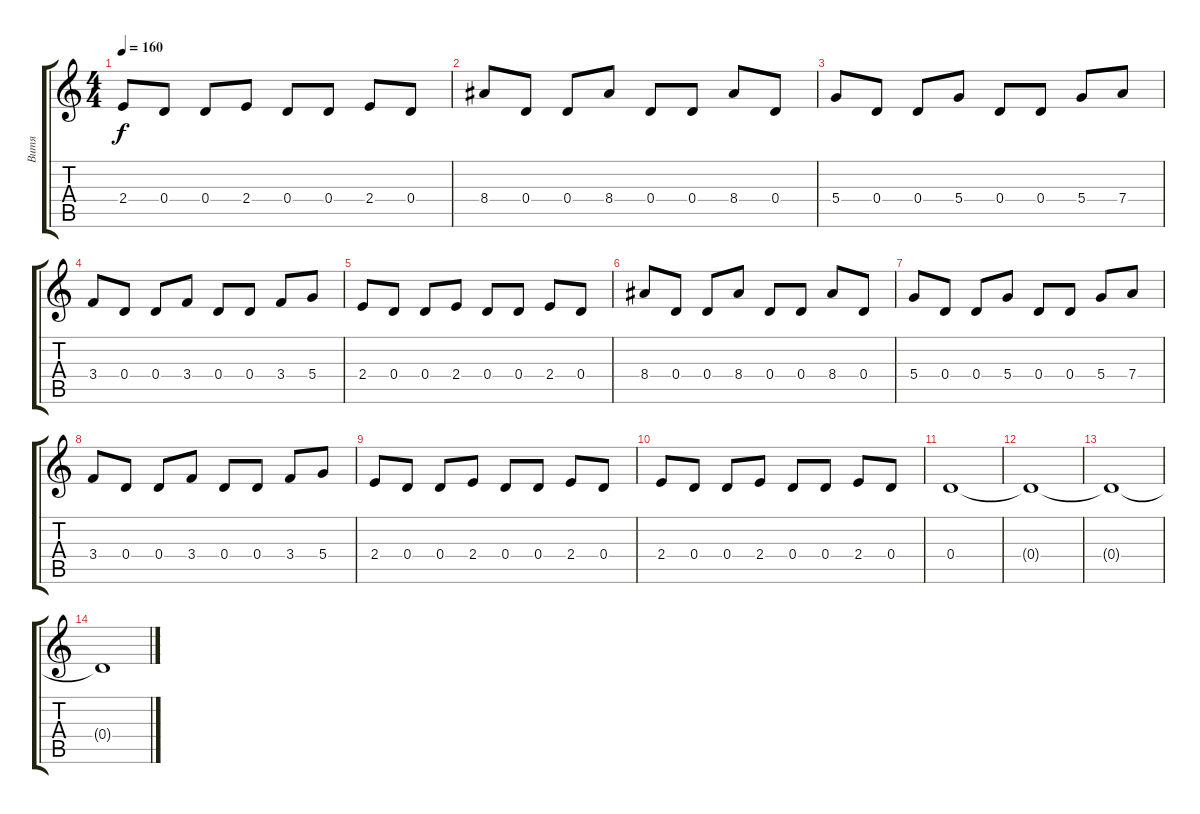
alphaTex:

\track ("Витя" "Витя") {instrument distortionguitar}
\staff {score tabs}
\tuning (E4 B3 G3 D3 A2 E2) {hide}
\ts (4 4)
\tempo 160
\clef g2
\ks c
2.4.8{dy f} 0.4.8 0.4.8 2.4.8 0.4.8 0.4.8 2.4.8 0.4.8 |
8.4.8 0.4.8 0.4.8 8.4.8 0.4.8 0.4.8 8.4.8 0.4.8 |
5.4.8 0.4.8 0.4.8 5.4.8 0.4.8 0.4.8 5.4.8 7.4.8 |
3.4.8 0.4.8 0.4.8 3.4.8 0.4.8 0.4.8 3.4.8 5.4.8 |
2.4.8 0.4.8 0.4.8 2.4.8 0.4.8 0.4.8 2.4.8 0.4.8 |
8.4.8 0.4.8 0.4.8 8.4.8 0.4.8 0.4.8 8.4.8 0.4.8 |
5.4.8 0.4.8 0.4.8 5.4.8 0.4.8 0.4.8 5.4.8 7.4.8 |
3.4.8 0.4.8 0.4.8 3.4.8 0.4.8 0.4.8 3.4.8 5.4.8 |
2.4.8 0.4.8 0.4.8 2.4.8 0.4.8 0.4.8 2.4.8 0.4.8 |
2.4.8 0.4.8 0.4.8 2.4.8 0.4.8 0.4.8 2.4.8 0.4.8 |
0.4.1 |
0.4{t}.1 |
0.4{t}.1 |
0.4{t}.1
